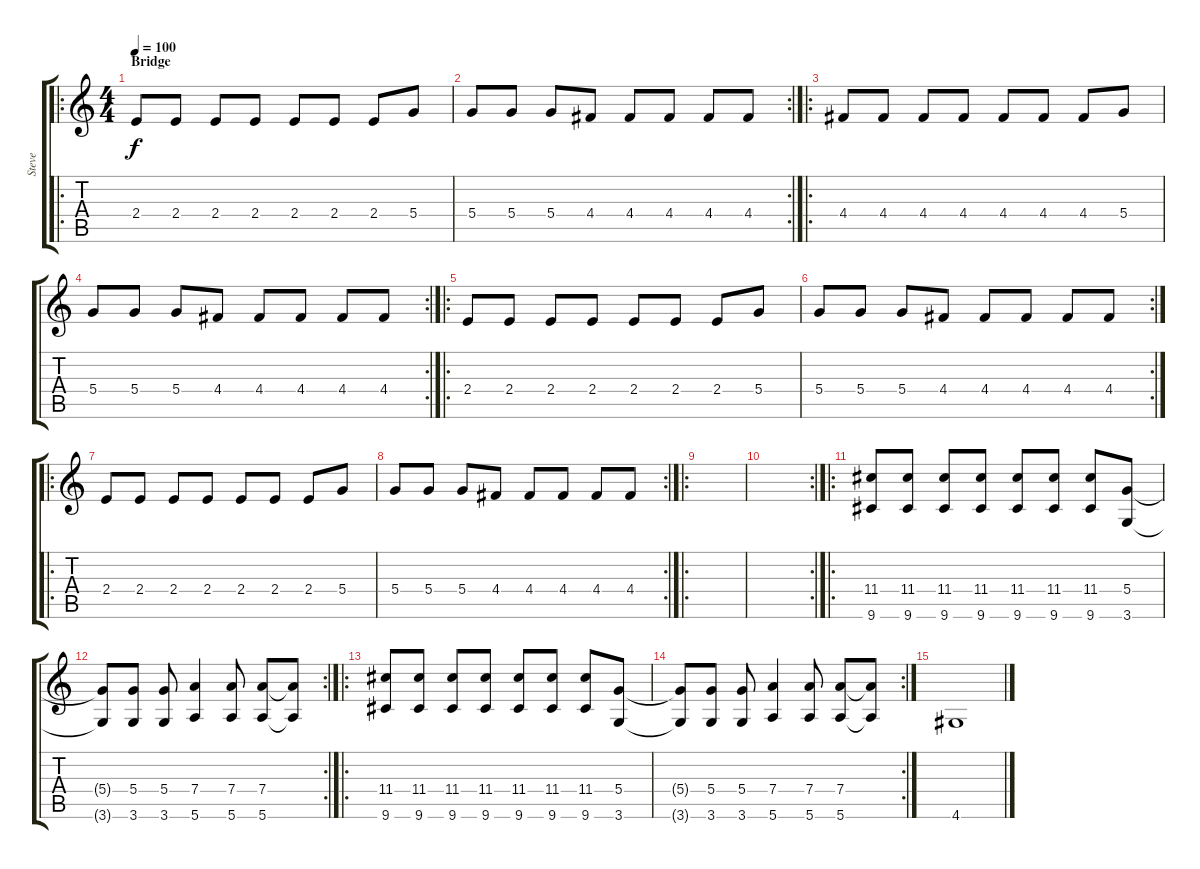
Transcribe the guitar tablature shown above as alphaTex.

\track ("Steve" "Steve") {instrument distortionguitar}
\staff {score tabs}
\tuning (E4 B3 G3 D3 A2 E2) {hide}
\ro
\ts (4 4)
\section ("" "Bridge")
\tempo 100
\clef g2
\ks c
2.4.8{dy f} 2.4.8 2.4.8 2.4.8 2.4.8 2.4.8 2.4.8 5.4.8 |
\rc 2
5.4.8 5.4.8 5.4.8 4.4.8 4.4.8 4.4.8 4.4.8 4.4.8 |
\ro
4.4.8 4.4.8 4.4.8 4.4.8 4.4.8 4.4.8 4.4.8 5.4.8 |
\rc 2
5.4.8 5.4.8 5.4.8 4.4.8 4.4.8 4.4.8 4.4.8 4.4.8 |
\ro
2.4.8 2.4.8 2.4.8 2.4.8 2.4.8 2.4.8 2.4.8 5.4.8 |
\rc 2
5.4.8 5.4.8 5.4.8 4.4.8 4.4.8 4.4.8 4.4.8 4.4.8 |
\ro
2.4.8 2.4.8 2.4.8 2.4.8 2.4.8 2.4.8 2.4.8 5.4.8 |
\rc 2
5.4.8 5.4.8 5.4.8 4.4.8 4.4.8 4.4.8 4.4.8 4.4.8 |
\ro
|
\rc 2
|
\ro
(11.4 9.6).8 (11.4 9.6).8 (11.4 9.6).8 (11.4 9.6).8 (11.4 9.6).8 (11.4 9.6).8 (11.4 9.6).8 (5.4 3.6).8 |
\rc 2
(5.4{t} 3.6{t}).8 (5.4 3.6).8 (5.4 3.6).8 (7.4 5.6).4 (7.4 5.6).8 (7.4 5.6).8 (7.4{t} 5.6{t}).8 |
\ro
(11.4 9.6).8 (11.4 9.6).8 (11.4 9.6).8 (11.4 9.6).8 (11.4 9.6).8 (11.4 9.6).8 (11.4 9.6).8 (5.4 3.6).8 |
\rc 2
(5.4{t} 3.6{t}).8 (5.4 3.6).8 (5.4 3.6).8 (7.4 5.6).4 (7.4 5.6).8 (7.4 5.6).8 (7.4{t} 5.6{t}).8 |
4.6.1
